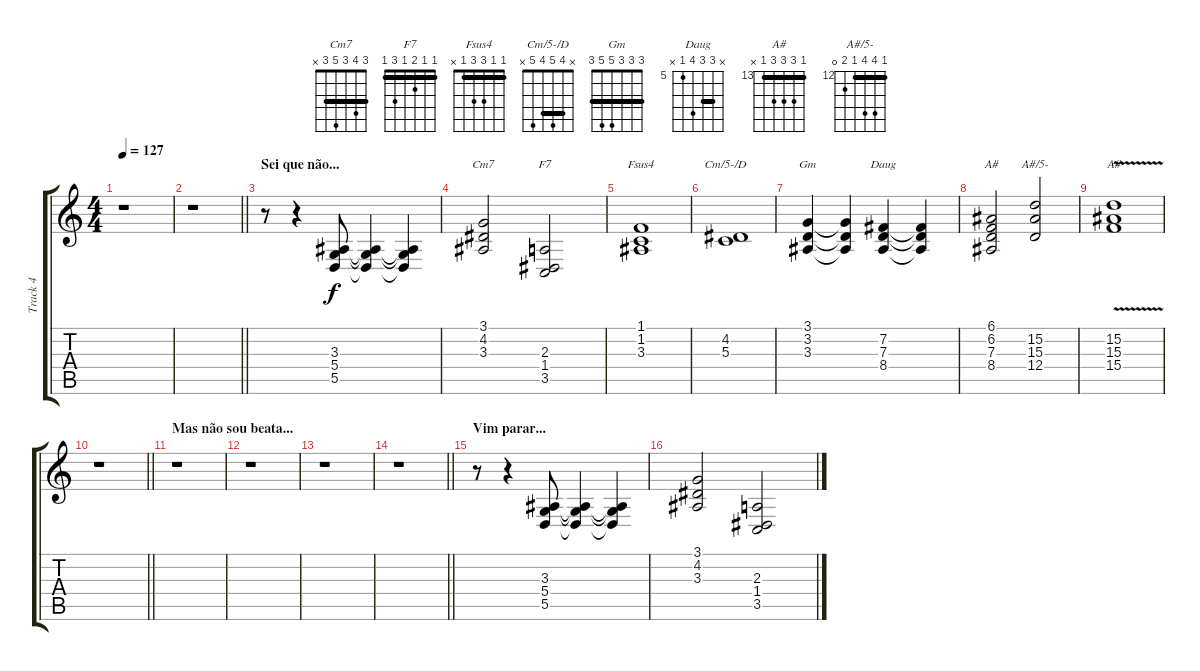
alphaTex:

\track ("Track 4" "Track 4") {instrument stringensemble1}
\staff {score tabs}
\tuning (E4 B3 G3 D3 A2 E2) {hide}
\chord ("Cm7" 3 4 3 5 3 x) {barre 3}
\chord ("F7" 1 1 2 1 3 1) {barre 1}
\chord ("Fsus4" 1 1 3 3 1 x) {barre 1}
\chord ("Cm/5-/D" x 4 5 4 5 x) {barre 4}
\chord ("Gm" 3 3 3 5 5 3) {barre 3}
\chord ("Daug" x 7 7 8 5 x) {firstfret 5 barre 7}
\chord ("A#" 6 6 7 8 8 x) {firstfret 6 barre 6}
\chord ("A#/5-" 12 15 15 12 13 0) {firstfret 12 barre 12}
\chord ("A#" 13 15 15 15 13 x) {firstfret 13 barre 13}
\ts (4 4)
\tempo 127
\clef g2
\ks c
r.1{dy f} |
\barLineRight lightlight
r.1 |
\section ("" "Sei que não...")
r.8 r.4 (3.3 5.4 5.5).8 (3.3{t} 5.4{t} 5.5{t}).4 (3.3{t} 5.4{t} 5.5{t}).4 |
(3.1 4.2 3.3).2{ch "Cm7"} (2.3 1.4 3.5).2{ch "F7"} |
(1.1 1.2 3.3).1{ch "Fsus4"} |
(4.2 5.3).1{ch "Cm/5-/D"} |
(3.1 3.2 3.3).4{ch "Gm"} (3.1{t} 3.2{t} 3.3{t}).4 (7.2 7.3 8.4).4{ch "Daug"} (7.2{t} 7.3{t} 8.4{t}).4 |
(6.1 6.2 7.3 8.4).2{ch "A#"} (15.2 15.3 12.4).2{ch "A#/5-"} |
(15.2{v} 15.3{v} 15.4{v}).1{ch "A#"} |
\barLineRight lightlight
r.1 |
\section ("" "Mas não sou beata...")
r.1 |
r.1 |
r.1 |
\barLineRight lightlight
r.1 |
\section ("" "Vim parar...")
r.8 r.4 (3.3 5.4 5.5).8 (3.3{t} 5.4{t} 5.5{t}).4 (3.3{t} 5.4{t} 5.5{t}).4 |
(3.1 4.2 3.3).2 (2.3 1.4 3.5).2
